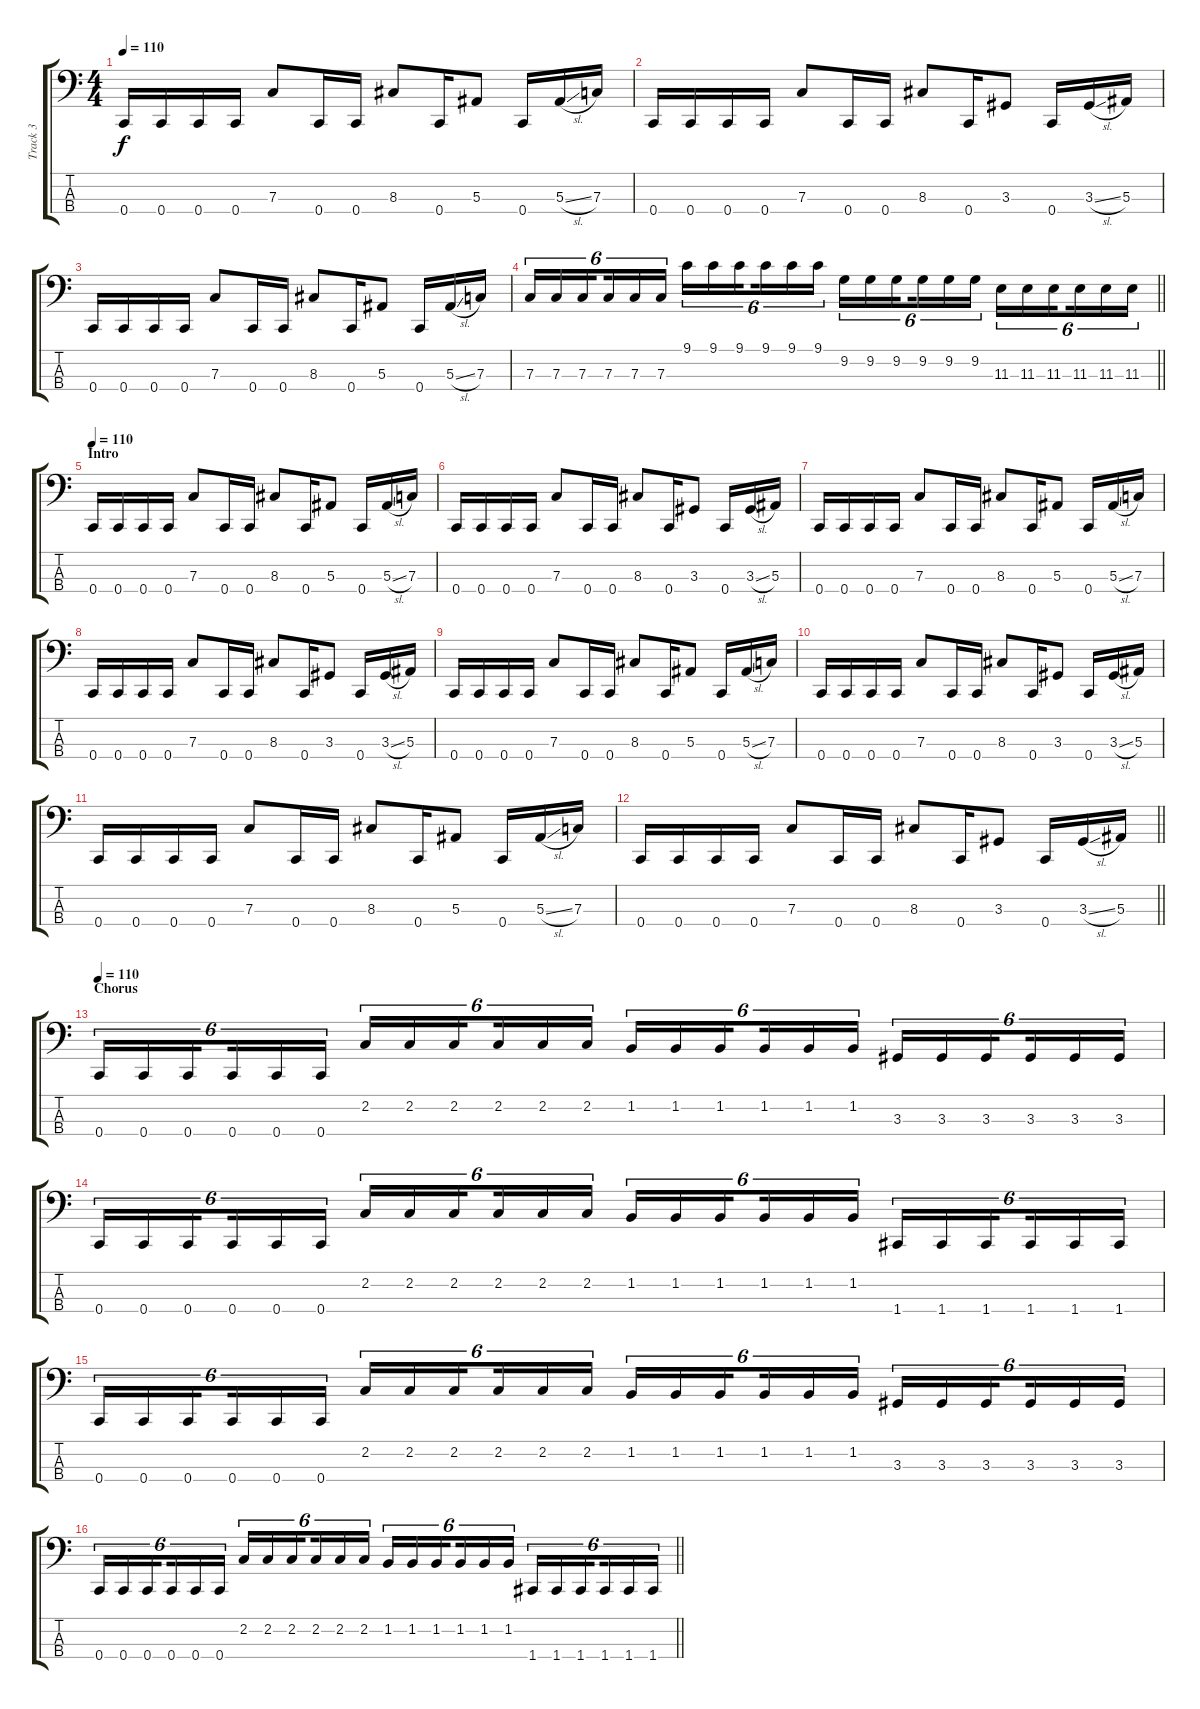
\track ("Track 3" "Track 3") {instrument electricbasspick}
\staff {score tabs}
\tuning (Eb2 Bb1 F1 C1) {hide}
\ts (4 4)
\tempo 110
\clef f4
\ks c
0.4.16{dy f} 0.4.16 0.4.16 0.4.16 7.3.8 0.4.16 0.4.16 8.3.8 0.4.16 5.3.8 0.4.16 5.3{sl}.16 7.3.16 |
0.4.16 0.4.16 0.4.16 0.4.16 7.3.8 0.4.16 0.4.16 8.3.8 0.4.16 3.3.8 0.4.16 3.3{sl}.16 5.3.16 |
0.4.16 0.4.16 0.4.16 0.4.16 7.3.8 0.4.16 0.4.16 8.3.8 0.4.16 5.3.8 0.4.16 5.3{sl}.16 7.3.16 |
\barLineRight lightlight
7.3.16{tu (6 4)} 7.3.16{tu (6 4)} 7.3.16{tu (6 4) beam splitsecondary} 7.3.16{tu (6 4)} 7.3.16{tu (6 4)} 7.3.16{tu (6 4)} 9.1.16{tu (6 4)} 9.1.16{tu (6 4)} 9.1.16{tu (6 4) beam splitsecondary} 9.1.16{tu (6 4)} 9.1.16{tu (6 4)} 9.1.16{tu (6 4)} 9.2.16{tu (6 4)} 9.2.16{tu (6 4)} 9.2.16{tu (6 4) beam splitsecondary} 9.2.16{tu (6 4)} 9.2.16{tu (6 4)} 9.2.16{tu (6 4)} 11.3.16{tu (6 4)} 11.3.16{tu (6 4)} 11.3.16{tu (6 4) beam splitsecondary} 11.3.16{tu (6 4)} 11.3.16{tu (6 4)} 11.3.16{tu (6 4)} |
\section ("" "Intro")
\tempo 110
0.4.16 0.4.16 0.4.16 0.4.16 7.3.8 0.4.16 0.4.16 8.3.8 0.4.16 5.3.8 0.4.16 5.3{sl}.16 7.3.16 |
0.4.16 0.4.16 0.4.16 0.4.16 7.3.8 0.4.16 0.4.16 8.3.8 0.4.16 3.3.8 0.4.16 3.3{sl}.16 5.3.16 |
0.4.16 0.4.16 0.4.16 0.4.16 7.3.8 0.4.16 0.4.16 8.3.8 0.4.16 5.3.8 0.4.16 5.3{sl}.16 7.3.16 |
0.4.16 0.4.16 0.4.16 0.4.16 7.3.8 0.4.16 0.4.16 8.3.8 0.4.16 3.3.8 0.4.16 3.3{sl}.16 5.3.16 |
0.4.16 0.4.16 0.4.16 0.4.16 7.3.8 0.4.16 0.4.16 8.3.8 0.4.16 5.3.8 0.4.16 5.3{sl}.16 7.3.16 |
0.4.16 0.4.16 0.4.16 0.4.16 7.3.8 0.4.16 0.4.16 8.3.8 0.4.16 3.3.8 0.4.16 3.3{sl}.16 5.3.16 |
0.4.16 0.4.16 0.4.16 0.4.16 7.3.8 0.4.16 0.4.16 8.3.8 0.4.16 5.3.8 0.4.16 5.3{sl}.16 7.3.16 |
\barLineRight lightlight
0.4.16 0.4.16 0.4.16 0.4.16 7.3.8 0.4.16 0.4.16 8.3.8 0.4.16 3.3.8 0.4.16 3.3{sl}.16 5.3.16 |
\section ("" "Chorus")
\tempo 110
0.4.16{tu (6 4)} 0.4.16{tu (6 4)} 0.4.16{tu (6 4) beam splitsecondary} 0.4.16{tu (6 4)} 0.4.16{tu (6 4)} 0.4.16{tu (6 4)} 2.2.16{tu (6 4)} 2.2.16{tu (6 4)} 2.2.16{tu (6 4) beam splitsecondary} 2.2.16{tu (6 4)} 2.2.16{tu (6 4)} 2.2.16{tu (6 4)} 1.2.16{tu (6 4)} 1.2.16{tu (6 4)} 1.2.16{tu (6 4) beam splitsecondary} 1.2.16{tu (6 4)} 1.2.16{tu (6 4)} 1.2.16{tu (6 4)} 3.3.16{tu (6 4)} 3.3.16{tu (6 4)} 3.3.16{tu (6 4) beam splitsecondary} 3.3.16{tu (6 4)} 3.3.16{tu (6 4)} 3.3.16{tu (6 4)} |
0.4.16{tu (6 4)} 0.4.16{tu (6 4)} 0.4.16{tu (6 4) beam splitsecondary} 0.4.16{tu (6 4)} 0.4.16{tu (6 4)} 0.4.16{tu (6 4)} 2.2.16{tu (6 4)} 2.2.16{tu (6 4)} 2.2.16{tu (6 4) beam splitsecondary} 2.2.16{tu (6 4)} 2.2.16{tu (6 4)} 2.2.16{tu (6 4)} 1.2.16{tu (6 4)} 1.2.16{tu (6 4)} 1.2.16{tu (6 4) beam splitsecondary} 1.2.16{tu (6 4)} 1.2.16{tu (6 4)} 1.2.16{tu (6 4)} 1.4.16{tu (6 4)} 1.4.16{tu (6 4)} 1.4.16{tu (6 4) beam splitsecondary} 1.4.16{tu (6 4)} 1.4.16{tu (6 4)} 1.4.16{tu (6 4)} |
0.4.16{tu (6 4)} 0.4.16{tu (6 4)} 0.4.16{tu (6 4) beam splitsecondary} 0.4.16{tu (6 4)} 0.4.16{tu (6 4)} 0.4.16{tu (6 4)} 2.2.16{tu (6 4)} 2.2.16{tu (6 4)} 2.2.16{tu (6 4) beam splitsecondary} 2.2.16{tu (6 4)} 2.2.16{tu (6 4)} 2.2.16{tu (6 4)} 1.2.16{tu (6 4)} 1.2.16{tu (6 4)} 1.2.16{tu (6 4) beam splitsecondary} 1.2.16{tu (6 4)} 1.2.16{tu (6 4)} 1.2.16{tu (6 4)} 3.3.16{tu (6 4)} 3.3.16{tu (6 4)} 3.3.16{tu (6 4) beam splitsecondary} 3.3.16{tu (6 4)} 3.3.16{tu (6 4)} 3.3.16{tu (6 4)} |
\barLineRight lightlight
0.4.16{tu (6 4)} 0.4.16{tu (6 4)} 0.4.16{tu (6 4) beam splitsecondary} 0.4.16{tu (6 4)} 0.4.16{tu (6 4)} 0.4.16{tu (6 4)} 2.2.16{tu (6 4)} 2.2.16{tu (6 4)} 2.2.16{tu (6 4) beam splitsecondary} 2.2.16{tu (6 4)} 2.2.16{tu (6 4)} 2.2.16{tu (6 4)} 1.2.16{tu (6 4)} 1.2.16{tu (6 4)} 1.2.16{tu (6 4) beam splitsecondary} 1.2.16{tu (6 4)} 1.2.16{tu (6 4)} 1.2.16{tu (6 4)} 1.4.16{tu (6 4)} 1.4.16{tu (6 4)} 1.4.16{tu (6 4) beam splitsecondary} 1.4.16{tu (6 4)} 1.4.16{tu (6 4)} 1.4.16{tu (6 4)}
